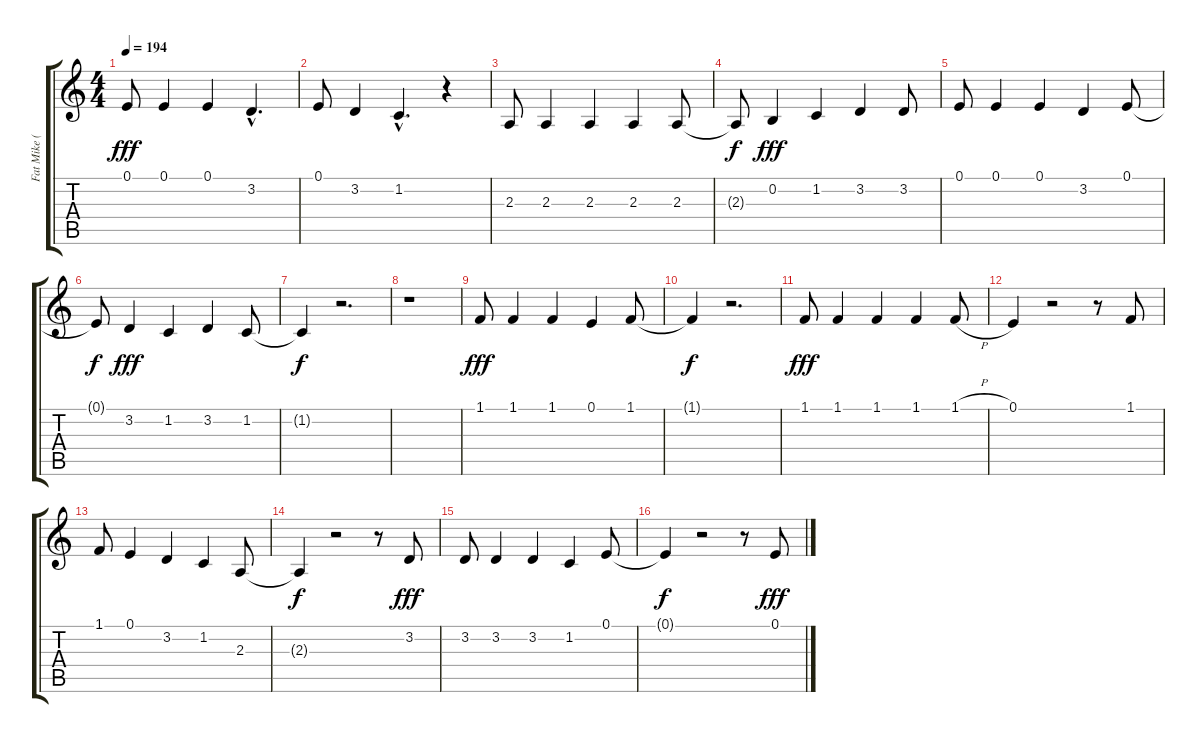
\track ("Fat Mike (Vocals)" "Fat Mike (") {instrument tenorsax}
\staff {score tabs}
\tuning (E4 B3 G3 D3 A2 E2) {hide}
\ts (4 4)
\tempo 194
\clef g2
\ks c
0.1.8{dy fff} 0.1.4 0.1.4 3.2{hac}.4{d} |
0.1.8 3.2.4 1.2{hac}.4{d} r.4 |
2.3.8 2.3.4 2.3.4 2.3.4 2.3.8 |
2.3{t}.8{dy f} 0.2.4{dy fff} 1.2.4 3.2.4 3.2.8 |
0.1.8 0.1.4 0.1.4 3.2.4 0.1.8 |
0.1{t}.8{dy f} 3.2.4{dy fff} 1.2.4 3.2.4 1.2.8 |
1.2{t}.4{dy f} r.2{d} |
r.1 |
1.1.8{dy fff} 1.1.4 1.1.4 0.1.4 1.1.8 |
1.1{t}.4{dy f} r.2{d} |
1.1.8{dy fff} 1.1.4 1.1.4 1.1.4 1.1{h}.8 |
0.1.4 r.2 r.8 1.1.8 |
1.1.8 0.1.4 3.2.4 1.2.4 2.3.8 |
2.3{t}.4{dy f} r.2 r.8 3.2.8{dy fff} |
3.2.8 3.2.4 3.2.4 1.2.4 0.1.8 |
0.1{t}.4{dy f} r.2 r.8 0.1.8{dy fff}
